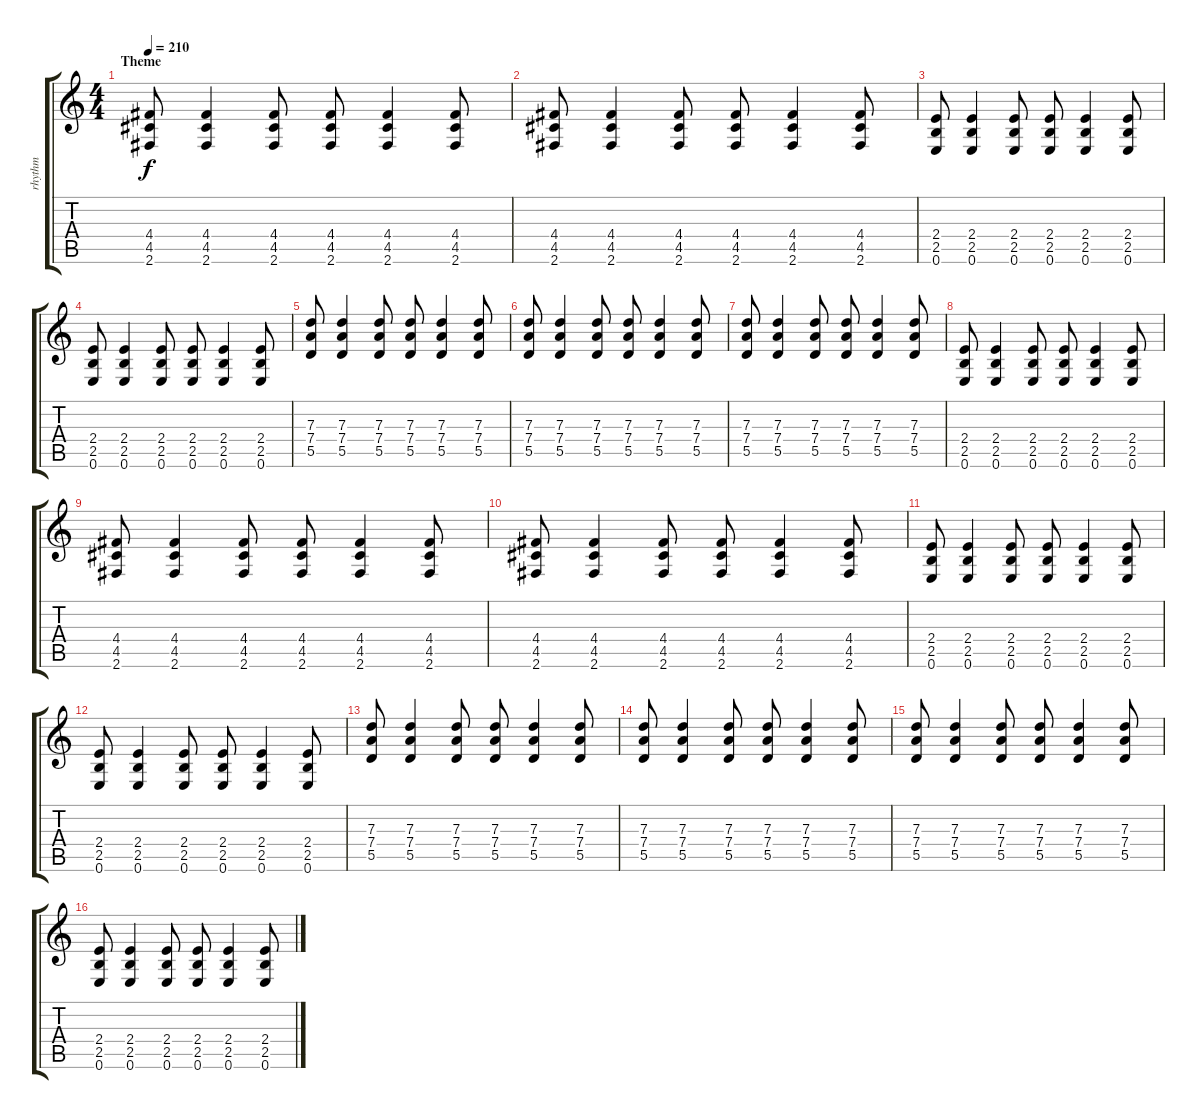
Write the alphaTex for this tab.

\track ("rhythm" "rhythm") {instrument distortionguitar}
\staff {score tabs}
\tuning (E4 B3 G3 D3 A2 E2) {hide}
\ts (4 4)
\section ("" "Theme")
\tempo 210
\clef g2
\ks c
(4.4 4.5 2.6).8{dy f} (4.4 4.5 2.6).4 (4.4 4.5 2.6).8 (4.4 4.5 2.6).8 (4.4 4.5 2.6).4 (4.4 4.5 2.6).8 |
(4.4 4.5 2.6).8 (4.4 4.5 2.6).4 (4.4 4.5 2.6).8 (4.4 4.5 2.6).8 (4.4 4.5 2.6).4 (4.4 4.5 2.6).8 |
(2.4 2.5 0.6).8 (2.4 2.5 0.6).4 (2.4 2.5 0.6).8 (2.4 2.5 0.6).8 (2.4 2.5 0.6).4 (2.4 2.5 0.6).8 |
(2.4 2.5 0.6).8 (2.4 2.5 0.6).4 (2.4 2.5 0.6).8 (2.4 2.5 0.6).8 (2.4 2.5 0.6).4 (2.4 2.5 0.6).8 |
(7.3 7.4 5.5).8 (7.3 7.4 5.5).4 (7.3 7.4 5.5).8 (7.3 7.4 5.5).8 (7.3 7.4 5.5).4 (7.3 7.4 5.5).8 |
(7.3 7.4 5.5).8 (7.3 7.4 5.5).4 (7.3 7.4 5.5).8 (7.3 7.4 5.5).8 (7.3 7.4 5.5).4 (7.3 7.4 5.5).8 |
(7.3 7.4 5.5).8 (7.3 7.4 5.5).4 (7.3 7.4 5.5).8 (7.3 7.4 5.5).8 (7.3 7.4 5.5).4 (7.3 7.4 5.5).8 |
(2.4 2.5 0.6).8 (2.4 2.5 0.6).4 (2.4 2.5 0.6).8 (2.4 2.5 0.6).8 (2.4 2.5 0.6).4 (2.4 2.5 0.6).8 |
(4.4 4.5 2.6).8 (4.4 4.5 2.6).4 (4.4 4.5 2.6).8 (4.4 4.5 2.6).8 (4.4 4.5 2.6).4 (4.4 4.5 2.6).8 |
(4.4 4.5 2.6).8 (4.4 4.5 2.6).4 (4.4 4.5 2.6).8 (4.4 4.5 2.6).8 (4.4 4.5 2.6).4 (4.4 4.5 2.6).8 |
(2.4 2.5 0.6).8 (2.4 2.5 0.6).4 (2.4 2.5 0.6).8 (2.4 2.5 0.6).8 (2.4 2.5 0.6).4 (2.4 2.5 0.6).8 |
(2.4 2.5 0.6).8 (2.4 2.5 0.6).4 (2.4 2.5 0.6).8 (2.4 2.5 0.6).8 (2.4 2.5 0.6).4 (2.4 2.5 0.6).8 |
(7.3 7.4 5.5).8 (7.3 7.4 5.5).4 (7.3 7.4 5.5).8 (7.3 7.4 5.5).8 (7.3 7.4 5.5).4 (7.3 7.4 5.5).8 |
(7.3 7.4 5.5).8 (7.3 7.4 5.5).4 (7.3 7.4 5.5).8 (7.3 7.4 5.5).8 (7.3 7.4 5.5).4 (7.3 7.4 5.5).8 |
(7.3 7.4 5.5).8 (7.3 7.4 5.5).4 (7.3 7.4 5.5).8 (7.3 7.4 5.5).8 (7.3 7.4 5.5).4 (7.3 7.4 5.5).8 |
(2.4 2.5 0.6).8 (2.4 2.5 0.6).4 (2.4 2.5 0.6).8 (2.4 2.5 0.6).8 (2.4 2.5 0.6).4 (2.4 2.5 0.6).8
